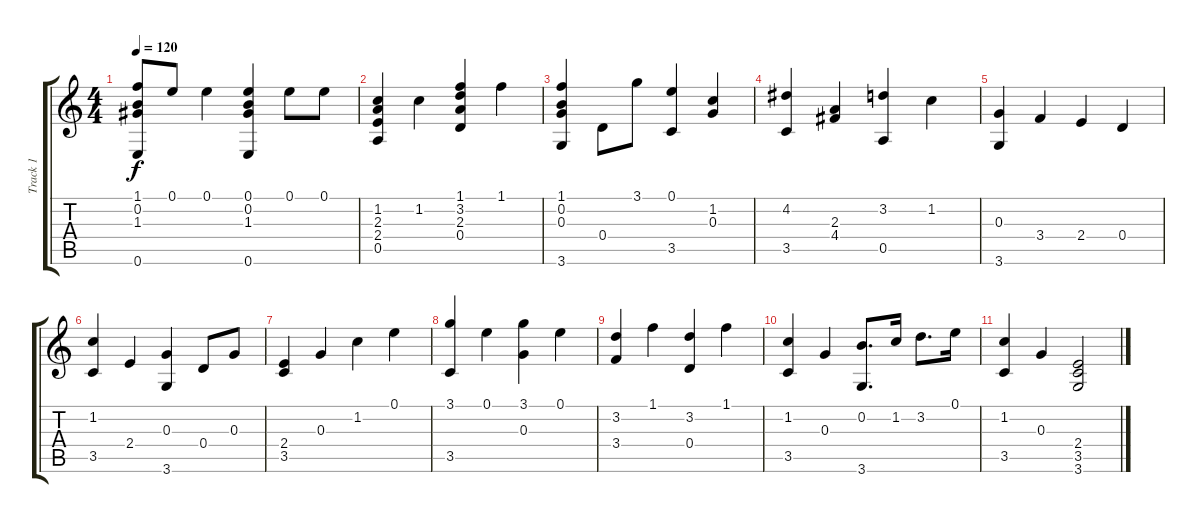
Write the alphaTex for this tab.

\track ("Track 1" "Track 1") {instrument acousticguitarsteel}
\staff {score tabs}
\tuning (E4 B3 G3 D3 A2 E2) {hide}
\ts (4 4)
\tempo 120
\clef g2
\ks c
(1.1 0.2 1.3 0.6).8{dy f} 0.1.8 0.1.4 (0.1 0.2 1.3 0.6).4 0.1.8 0.1.8 |
(1.2 2.3 2.4 0.5).4 1.2.4 (1.1 3.2 2.3 0.4).4 1.1.4 |
(1.1 0.2 0.3 3.6).4 0.4.8 3.1.8 (0.1 3.5).4 (1.2 0.3).4 |
(4.2 3.5).4 (2.3 4.4).4 (3.2 0.5).4 1.2.4 |
(0.3 3.6).4 3.4.4 2.4.4 0.4.4 |
(1.2 3.5).4 2.4.4 (0.3 3.6).4 0.4.8 0.3.8 |
(2.4 3.5).4 0.3.4 1.2.4 0.1.4 |
(3.1 3.5).4 0.1.4 (3.1 0.3).4 0.1.4 |
(3.2 3.4).4 1.1.4 (3.2 0.4).4 1.1.4 |
(1.2 3.5).4 0.3.4 (0.2 3.6).8{d} 1.2.16 3.2.8{d} 0.1.16 |
(1.2 3.5).4 0.3.4 (2.4 3.5 3.6).2
